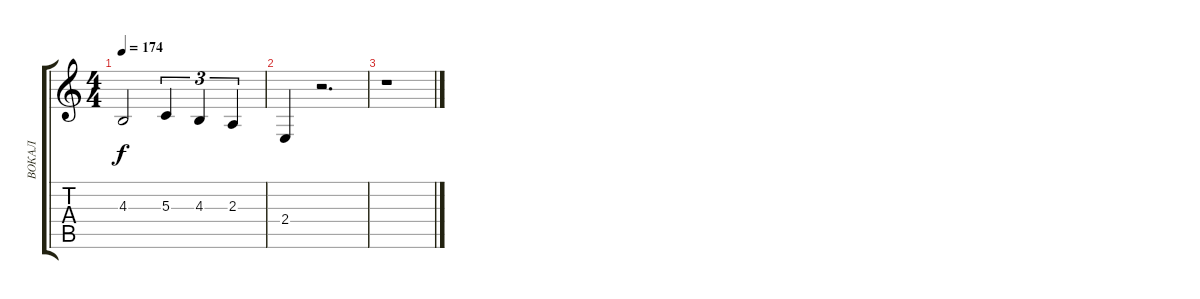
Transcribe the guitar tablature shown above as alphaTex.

\track ("ВОКАЛ" "ВОКАЛ") {instrument sopranosax}
\staff {score tabs}
\tuning (E4 B3 G3 D3 A2 E2) {hide}
\ts (4 4)
\tempo 174
\clef g2
\ks c
4.3.2{dy f} 5.3.4{tu (3 2)} 4.3.4{tu (3 2)} 2.3.4{tu (3 2)} |
2.4.4 r.2{d} |
r.1
